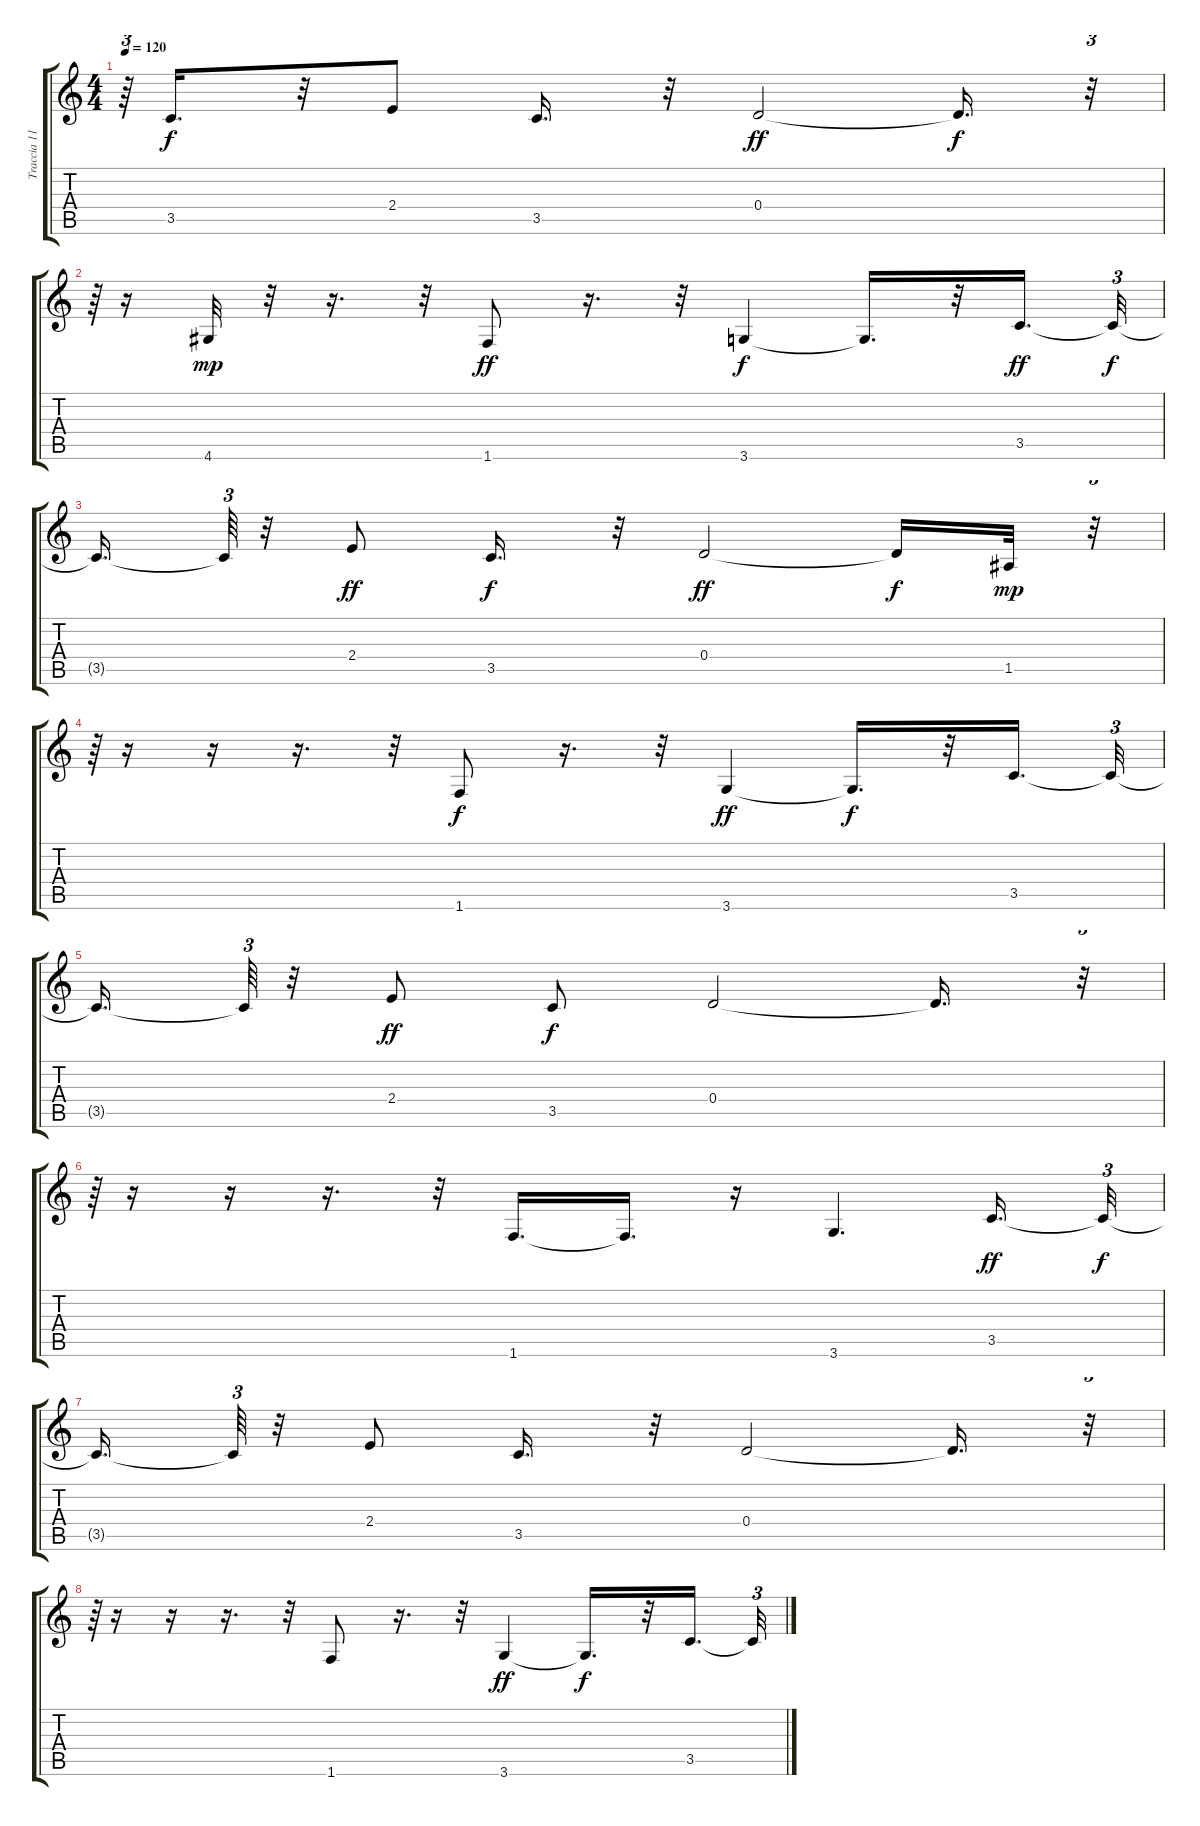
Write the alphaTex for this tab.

\track ("Traccia 11" "Traccia 11") {instrument distortionguitar}
\staff {score tabs}
\tuning (E4 B3 G3 D3 A2 E2) {hide}
\ts (4 4)
\tempo 120
\clef g2
\ks c
r.64{tu (3 2) dy f} 3.5.16{d} r.32 2.4.8 3.5.16{d} r.32 0.4.2{dy ff} 0.4{t}.16{d dy f} r.32{tu (3 2)} |
r.64{tu (3 2)} r.16 4.6.32{dy mp} r.32 r.16{d} r.32 1.6.8{dy ff} r.16{d} r.32 3.6.4{dy f} 3.6{t}.16{d} r.32 3.5.16{d dy ff} 3.5{t}.32{tu (3 2) dy f} |
3.5{t}.16{d} 3.5{t}.64{tu (3 2)} r.32 2.4.8{dy ff} 3.5.16{d dy f} r.32 0.4.2{dy ff} 0.4{t}.16{dy f} 1.5.32{dy mp} r.32{tu (3 2)} |
r.64{tu (3 2)} r.16 r.16 r.16{d} r.32 1.6.8{dy f} r.16{d} r.32 3.6.4{dy ff} 3.6{t}.16{d dy f} r.32 3.5.16{d} 3.5{t}.32{tu (3 2)} |
3.5{t}.16{d} 3.5{t}.64{tu (3 2)} r.32 2.4.8{dy ff} 3.5.8{dy f} 0.4.2 0.4{t}.16{d} r.32{tu (3 2)} |
r.64{tu (3 2)} r.16 r.16 r.16{d} r.32 1.6.16{d} 1.6{t}.16{d} r.16 3.6.4{d} 3.5.16{d dy ff} 3.5{t}.32{tu (3 2) dy f} |
3.5{t}.16{d} 3.5{t}.64{tu (3 2)} r.32 2.4.8 3.5.16{d} r.32 0.4.2 0.4{t}.16{d} r.32{tu (3 2)} |
r.64{tu (3 2)} r.16 r.16 r.16{d} r.32 1.6.8 r.16{d} r.32 3.6.4{dy ff} 3.6{t}.16{d dy f} r.32 3.5.16{d} 3.5{t}.32{tu (3 2)}
